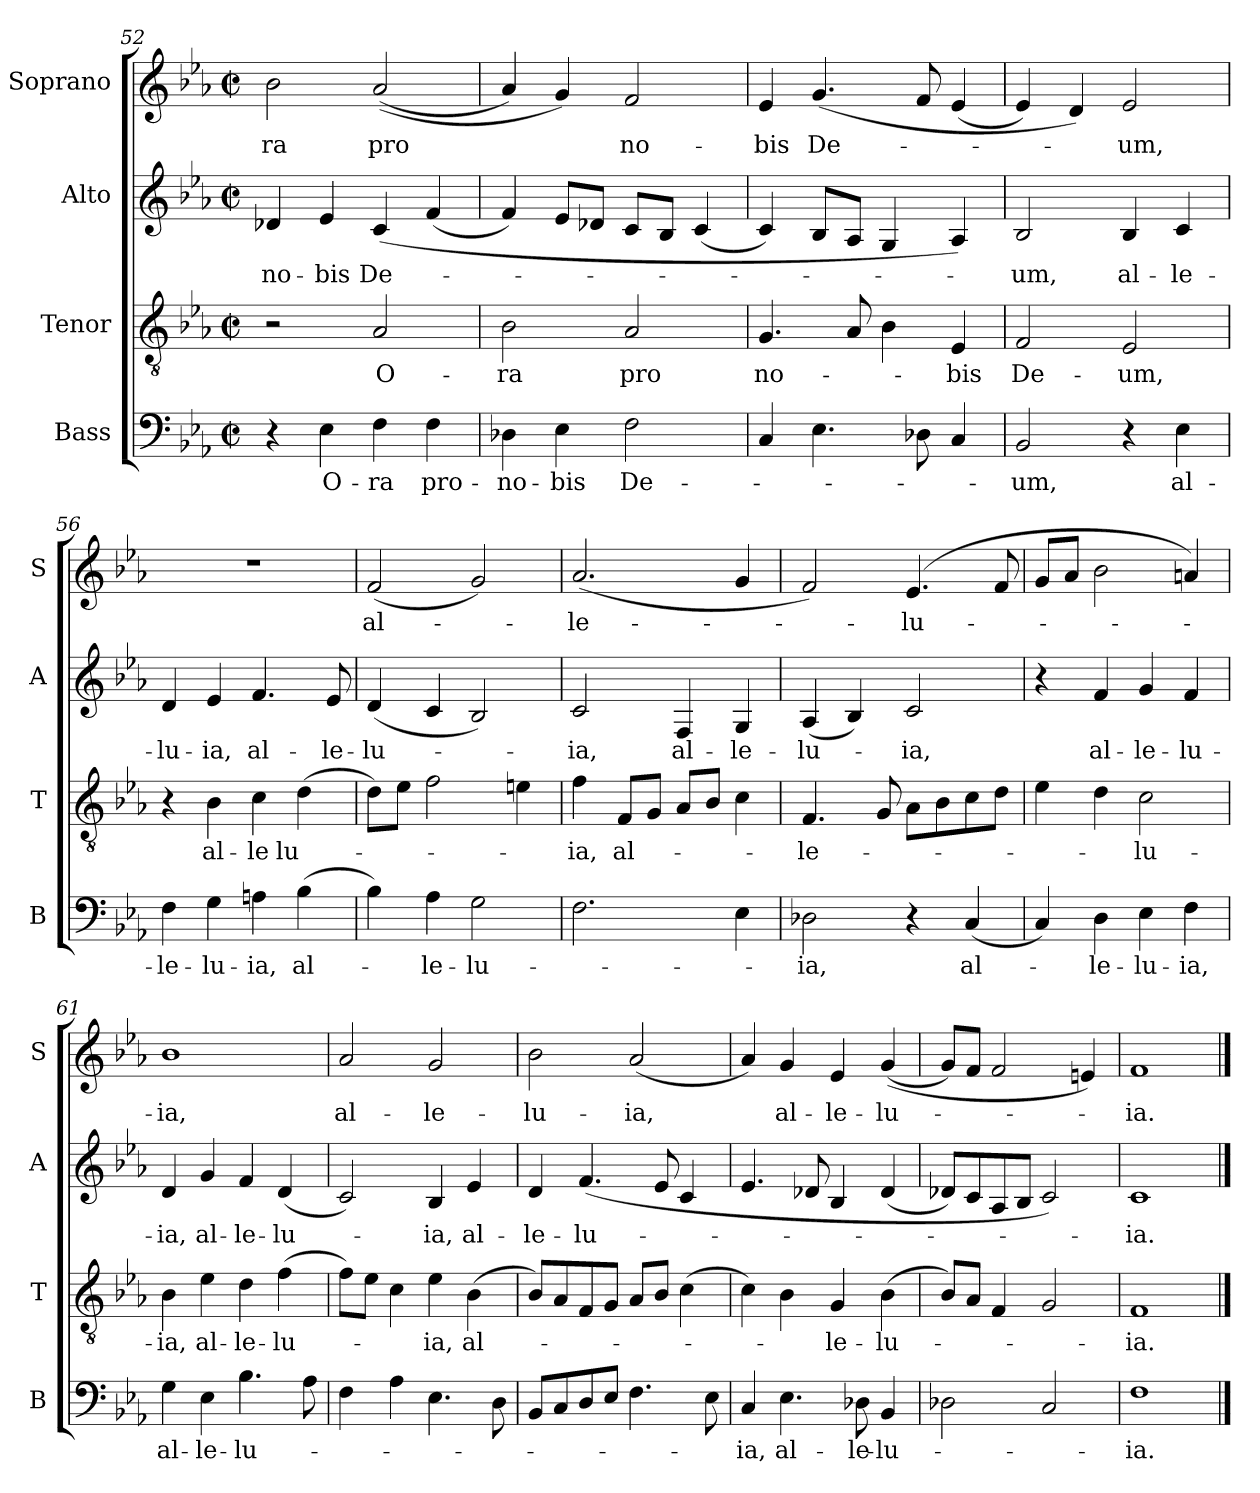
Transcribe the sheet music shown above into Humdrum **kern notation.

**kern	**text	**kern	**text	**kern	**text	**kern	**text
*part4	*part4	*part3	*part3	*part2	*part2	*part1	*part1
*staff4	*staff4	*staff3	*staff3	*staff2	*staff2	*staff1	*staff1
*I"Bass	*	*I"Tenor	*	*I"Alto	*	*I"Soprano	*
*I'B	*	*I'T	*	*I'A	*	*I'S	*
*clefF4	*	*clefGv2	*	*clefG2	*	*clefG2	*
*k[b-e-a-]	*	*k[b-e-a-]	*	*k[b-e-a-]	*	*k[b-e-a-]	*
*c:	*	*c:	*	*c:	*	*c:	*
*M2/2	*	*M2/2	*	*M2/2	*	*M2/2	*
*met(c|)	*	*met(c|)	*	*met(c|)	*	*met(c|)	*
=52	=52	=52	=52	=52	=52	=52	=52
!	!	!	!	!	!LO:LY:b	!	!LO:LY:b
4r	.	2r	.	4d-X/	no-	2b-\	-ra
!	!LO:LY:b	!	!	!	!LO:LY:b	!	!
4E-\	O-	.	.	4e-/	-bis	.	.
!	!LO:LY:b	!	!LO:LY:b	!	!LO:LY:b	!	!LO:LY:b
4F\	-ra	2A-/	O-	(<4c/	De-	(<(<2a-/	pro
!	!LO:LY:b	!	!	!	!	!	!
4F\	pro-	.	.	(<4f/	.	.	.
=53	=53	=53	=53	=53	=53	=53	=53
!	!LO:LY:b	!	!LO:LY:b	!	!	!	!
4D-X\	-no-	2B-\	-ra	4f/)	.	4a-/)	.
!	!LO:LY:b	!	!	!	!	!	!
4E-\	-bis	.	.	8e-/L	.	4g/)	.
.	.	.	.	8d-X/J	.	.	.
!	!LO:LY:b	!	!LO:LY:b	!	!	!	!LO:LY:b
2F\	De-	2A-/	pro	8c/L	.	2f/	no-
.	.	.	.	8B-/J	.	.	.
.	.	.	.	(<4c/	.	.	.
=54	=54	=54	=54	=54	=54	=54	=54
!	!	!	!LO:LY:b	!	!	!	!LO:LY:b
4C/	.	4.G/	no-	4c/)	.	4e-/	-bis
!	!	!	!	!	!	!	!LO:LY:b
4.E-\	.	.	.	8B-/L	.	(<4.g/	De-
.	.	8A-/	.	8A-/J	.	.	.
.	.	4B-\	.	4G/	.	.	.
8D-X\	.	.	.	.	.	8f/	.
!	!	!	!LO:LY:b	!	!	!	!
4C/	.	4E-/	-bis	4A-/)	.	(<4e-/	.
!!LO:LB:g=z
=55	=55	=55	=55	=55	=55	=55	=55
!	!LO:LY:b	!	!LO:LY:b	!	!LO:LY:b	!	!
2BB-/	-um,	2F/	De-	2B-/	-um,	4e-/)	.
.	.	.	.	.	.	4d/)	.
!	!	!	!LO:LY:b	!	!LO:LY:b	!	!LO:LY:b
4r	.	2E-/	-um,	4B-/	al-	2e-/	-um,
!	!LO:LY:b	!	!	!	!LO:LY:b	!	!
4E-\	al-	.	.	4c/	-le-	.	.
=56	=56	=56	=56	=56	=56	=56	=56
!	!LO:LY:b	!	!	!	!LO:LY:b	!	!
4F\	-le-	4r	.	4d/	-lu-	1r	.
!	!LO:LY:b	!	!LO:LY:b	!	!LO:LY:b	!	!
4G\	-lu-	4B-\	al-	4e-/	-ia,	.	.
!	!LO:LY:b	!	!LO:LY:b	!	!LO:LY:b	!	!
4An\	-ia,	4c\	-le	4.f/	al-	.	.
!	!LO:LY:b	!	!LO:LY:b	!	!	!	!
(>4B-\	al-	(>4d\	lu-	.	.	.	.
!	!	!	!	!	!LO:LY:b	!	!
.	.	.	.	8e-/	-le-	.	.
=57	=57	=57	=57	=57	=57	=57	=57
!	!	!	!	!	!LO:LY:b	!	!LO:LY:b
4B-\)	.	8d\L)	.	(<4d/	-lu-	(<2f/	al-
.	.	8e-\J	.	.	.	.	.
!	!LO:LY:b	!	!	!	!	!	!
4A-\	-le-	2f\	.	4c/	.	.	.
!	!LO:LY:b	!	!	!	!	!	!
2G\	-lu-	.	.	2B-/)	.	2g/)	.
.	.	4en\	.	.	.	.	.
=58	=58	=58	=58	=58	=58	=58	=58
!	!	!	!LO:LY:b	!	!LO:LY:b	!	!LO:LY:b
2.F\	.	4f\	-ia,	2c/	-ia,	(<2.a-/	-le-
!	!	!	!LO:LY:b	!	!	!	!
.	.	8F/L	al-	.	.	.	.
.	.	8G/J	.	.	.	.	.
!	!	!	!	!	!LO:LY:b	!	!
.	.	8A-/L	.	4F/	al-	.	.
.	.	8B-/J	.	.	.	.	.
!	!	!	!	!	!LO:LY:b	!	!
4E-\	.	4c\	.	4G/	-le-	4g/	.
=59	=59	=59	=59	=59	=59	=59	=59
!	!LO:LY:b	!	!LO:LY:b	!	!LO:LY:b	!	!
2D-X\	-ia,	4.F/	-le-	(<4A-/	-lu-	2f/)	.
.	.	.	.	4B-/)	.	.	.
.	.	8G/	.	.	.	.	.
!	!	!	!	!	!LO:LY:b	!	!LO:LY:b
4r	.	8A-\L	.	2c/	-ia,	(>4.e-/	-lu-
.	.	8B-\	.	.	.	.	.
!	!LO:LY:b	!	!	!	!	!	!
(<4C/	al-	8c\	.	.	.	.	.
.	.	8d\J	.	.	.	8f/	.
!!LO:PB:g=z
=60	=60	=60	=60	=60	=60	=60	=60
4C/)	.	4e-\	.	4r	.	8g/L	.
.	.	.	.	.	.	8a-/J	.
!	!LO:LY:b	!	!	!	!LO:LY:b	!	!
4D\	-le-	4d\	.	4f/	al-	2b-\	.
!	!LO:LY:b	!	!LO:LY:b	!	!LO:LY:b	!	!
4E-\	-lu-	2c\	-lu-	4g/	-le-	.	.
!	!LO:LY:b	!	!	!	!LO:LY:b	!	!
4F\	-ia,	.	.	4f/	-lu-	4an/)	.
=61	=61	=61	=61	=61	=61	=61	=61
!	!LO:LY:b	!	!LO:LY:b	!	!LO:LY:b	!	!LO:LY:b
4G\	al-	4B-\	-ia,	4d/	-ia,	1b-	-ia,
!	!LO:LY:b	!	!LO:LY:b	!	!LO:LY:b	!	!
4E-\	-le-	4e-\	al-	4g/	al-	.	.
!	!LO:LY:b	!	!LO:LY:b	!	!LO:LY:b	!	!
4.B-\	-lu-	4d\	-le-	4f/	-le-	.	.
!	!	!	!LO:LY:b	!	!LO:LY:b	!	!
.	.	(>4f\	-lu-	(<4d/	-lu-	.	.
8A-\	.	.	.	.	.	.	.
=62	=62	=62	=62	=62	=62	=62	=62
!	!	!	!	!	!	!	!LO:LY:b
4F\	.	8f\L)	.	2c/)	.	2a-/	al-
.	.	8e-\J	.	.	.	.	.
4A-\	.	4c\	.	.	.	.	.
!	!	!	!LO:LY:b	!	!LO:LY:b	!	!LO:LY:b
4.E-\	.	4e-\	-ia,	4B-/	-ia,	2g/	-le-
!	!	!	!LO:LY:b	!	!LO:LY:b	!	!
.	.	(>4B-\	al-	4e-/	al-	.	.
8D\	.	.	.	.	.	.	.
=63	=63	=63	=63	=63	=63	=63	=63
!	!	!	!	!	!LO:LY:b	!	!LO:LY:b
8BB-/L	.	8B-/L)	.	4d/	-le-	2b-\	-lu-
8C/	.	8A-/	.	.	.	.	.
!	!	!	!	!	!LO:LY:b	!	!
8D/	.	8F/	.	(<4.f/	-lu-	.	.
8E-/J	.	8G/J	.	.	.	.	.
!	!	!	!	!	!	!	!LO:LY:b
4.F\	.	8A-/L	.	.	.	(<2a-/	-ia,
.	.	8B-/J	.	8e-/	.	.	.
.	.	(>4c\	.	4c/	.	.	.
8E-\	.	.	.	.	.	.	.
=64	=64	=64	=64	=64	=64	=64	=64
!	!LO:LY:b	!	!	!	!	!	!
4C/	-ia,	4c\)	.	4.e-/	.	4a-/)	.
!	!LO:LY:b	!	!	!	!	!	!LO:LY:b
4.E-\	al-	4B-\	.	.	.	4g/	al-
.	.	.	.	8d-X/	.	.	.
!	!	!	!LO:LY:b	!	!	!	!LO:LY:b
.	.	4G/	-le-	4B-/	.	4e-/	-le-
!	!LO:LY:b	!	!	!	!	!	!
8D-X\	-le-	.	.	.	.	.	.
!	!LO:LY:b	!	!LO:LY:b	!	!	!	!LO:LY:b
4BB-/	-lu-	(>4B-\	-lu-	(<4d-/	.	(<(<4g/	-lu-
!!LO:LB:g=z
=65	=65	=65	=65	=65	=65	=65	=65
2D-X\	.	8B-/L)	.	8d-X/L)	.	8g/L)	.
.	.	8A-/J	.	8c/	.	8f/J	.
.	.	4F/	.	8A-/	.	2f/	.
.	.	.	.	8B-/J	.	.	.
2C/	.	2G/	.	2c/)	.	.	.
.	.	.	.	.	.	4en/)	.
=66	=66	=66	=66	=66	=66	=66	=66
!	!LO:LY:b	!	!LO:LY:b	!	!LO:LY:b	!	!LO:LY:b
1F	-ia.	1F	-ia.	1c	-ia.	1f	-ia.
==	==	==	==	==	==	==	==
*-	*-	*-	*-	*-	*-	*-	*-
